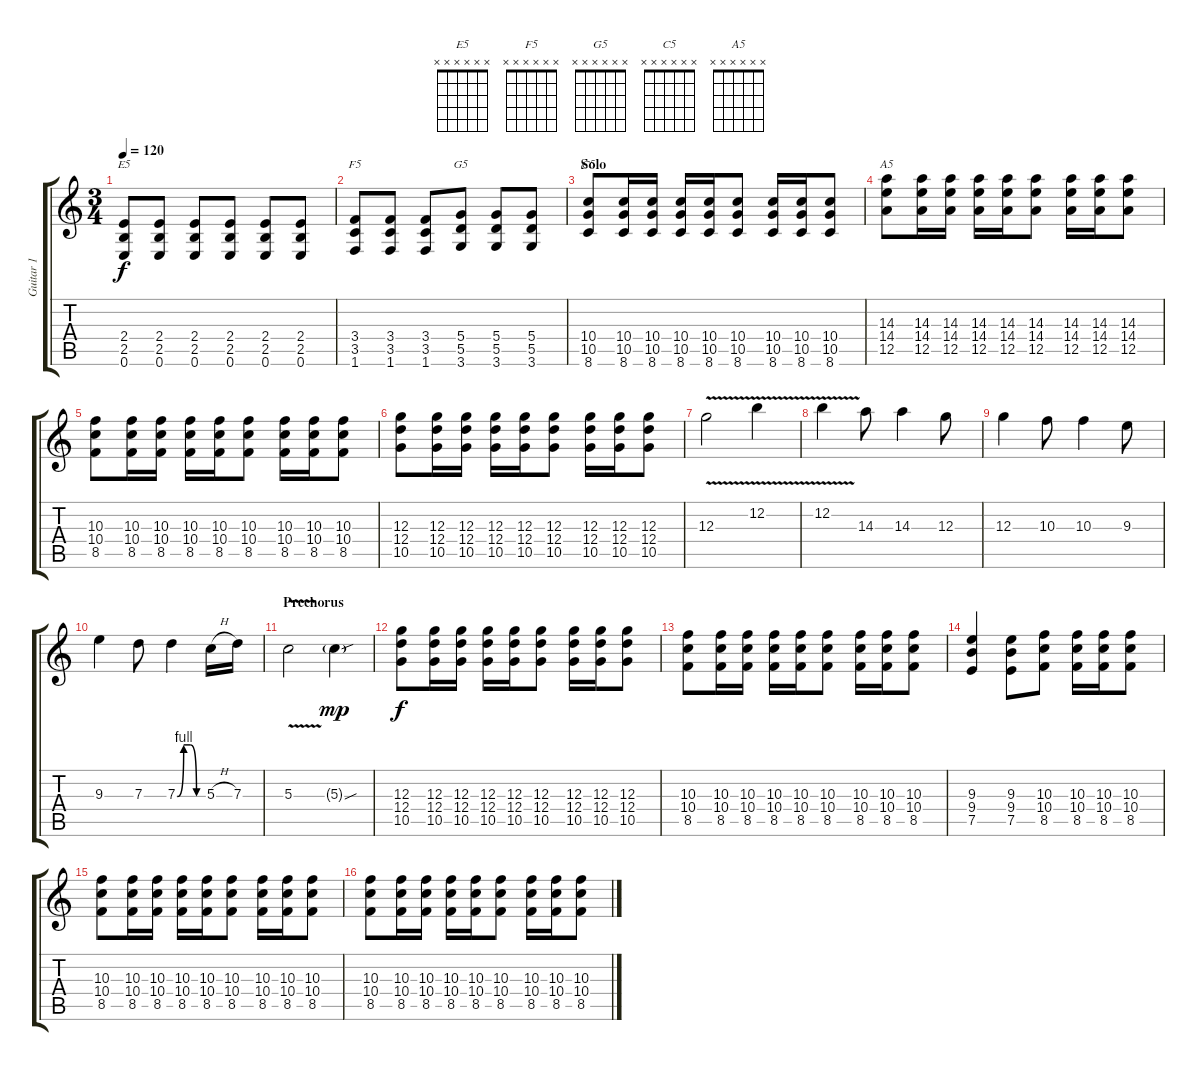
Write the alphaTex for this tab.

\track ("Guitar 1" "Guitar 1") {instrument overdrivenguitar}
\staff {score tabs}
\tuning (E4 B3 G3 D3 A2 E2) {hide}
\chord ("E5" x x x x x x)
\chord ("F5" x x x x x x)
\chord ("G5" x x x x x x)
\chord ("C5" x x x x x x)
\chord ("A5" x x x x x x)
\ts (3 4)
\tempo 120
\clef g2
\ks c
(2.4 2.5 0.6).8{ch "E5" dy f} (2.4 2.5 0.6).8 (2.4 2.5 0.6).8 (2.4 2.5 0.6).8 (2.4 2.5 0.6).8 (2.4 2.5 0.6).8 |
(3.4 3.5 1.6).8{ch "F5"} (3.4 3.5 1.6).8 (3.4 3.5 1.6).8 (5.4 5.5 3.6).8{ch "G5"} (5.4 5.5 3.6).8 (5.4 5.5 3.6).8 |
\section ("" "Solo")
(10.4 10.5 8.6).8{ch "C5"} (10.4 10.5 8.6).16 (10.4 10.5 8.6).16 (10.4 10.5 8.6).16 (10.4 10.5 8.6).16 (10.4 10.5 8.6).8 (10.4 10.5 8.6).16 (10.4 10.5 8.6).16 (10.4 10.5 8.6).8 |
(14.3 14.4 12.5).8{ch "A5"} (14.3 14.4 12.5).16 (14.3 14.4 12.5).16 (14.3 14.4 12.5).16 (14.3 14.4 12.5).16 (14.3 14.4 12.5).8 (14.3 14.4 12.5).16 (14.3 14.4 12.5).16 (14.3 14.4 12.5).8 |
(10.3 10.4 8.5).8 (10.3 10.4 8.5).16 (10.3 10.4 8.5).16 (10.3 10.4 8.5).16 (10.3 10.4 8.5).16 (10.3 10.4 8.5).8 (10.3 10.4 8.5).16 (10.3 10.4 8.5).16 (10.3 10.4 8.5).8 |
(12.3 12.4 10.5).8 (12.3 12.4 10.5).16 (12.3 12.4 10.5).16 (12.3 12.4 10.5).16 (12.3 12.4 10.5).16 (12.3 12.4 10.5).8 (12.3 12.4 10.5).16 (12.3 12.4 10.5).16 (12.3 12.4 10.5).8 |
12.3{v}.2 12.2{v}.4 |
12.2{v}.4 14.3.8 14.3.4 12.3.8 |
12.3.4 10.3.8 10.3.4 9.3.8 |
9.3.4 7.3.8 7.3{be (custom 0 0 15 4 30 4 45 0 60 0)}.4 5.3{h}.16 7.3.16 |
\section ("" "Prechorus")
5.3{v}.2 5.3{sou g}.4{dy mp} |
(12.3 12.4 10.5).8{dy f} (12.3 12.4 10.5).16 (12.3 12.4 10.5).16 (12.3 12.4 10.5).16 (12.3 12.4 10.5).16 (12.3 12.4 10.5).8 (12.3 12.4 10.5).16 (12.3 12.4 10.5).16 (12.3 12.4 10.5).8 |
(10.3 10.4 8.5).8 (10.3 10.4 8.5).16 (10.3 10.4 8.5).16 (10.3 10.4 8.5).16 (10.3 10.4 8.5).16 (10.3 10.4 8.5).8 (10.3 10.4 8.5).16 (10.3 10.4 8.5).16 (10.3 10.4 8.5).8 |
(9.3 9.4 7.5).4 (9.3 9.4 7.5).8 (10.3 10.4 8.5).8 (10.3 10.4 8.5).16 (10.3 10.4 8.5).16 (10.3 10.4 8.5).8 |
(10.3 10.4 8.5).8 (10.3 10.4 8.5).16 (10.3 10.4 8.5).16 (10.3 10.4 8.5).16 (10.3 10.4 8.5).16 (10.3 10.4 8.5).8 (10.3 10.4 8.5).16 (10.3 10.4 8.5).16 (10.3 10.4 8.5).8 |
(10.3 10.4 8.5).8 (10.3 10.4 8.5).16 (10.3 10.4 8.5).16 (10.3 10.4 8.5).16 (10.3 10.4 8.5).16 (10.3 10.4 8.5).8 (10.3 10.4 8.5).16 (10.3 10.4 8.5).16 (10.3 10.4 8.5).8
